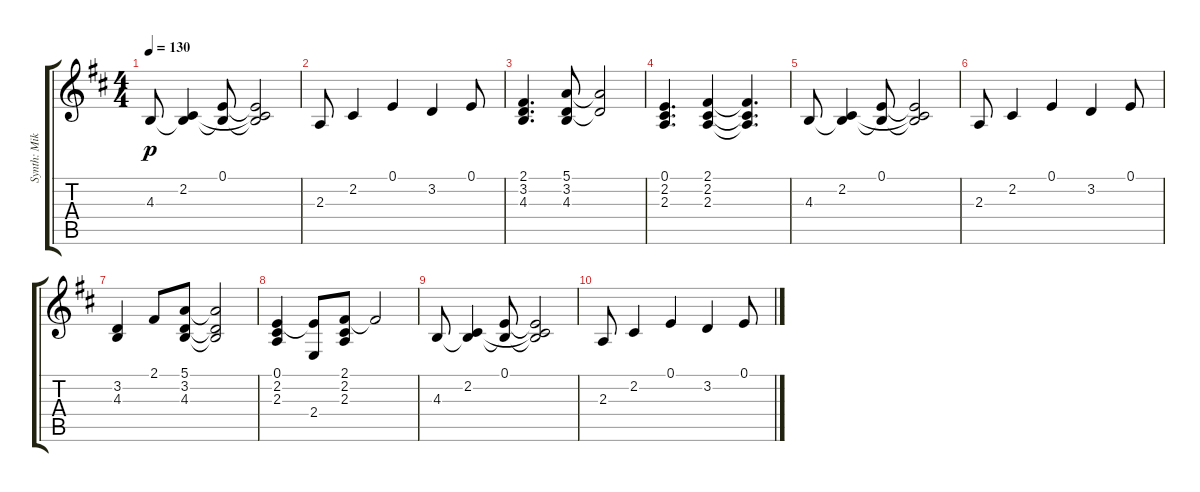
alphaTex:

\track ("Synth: Mike" "Synth: Mik") {instrument synthstrings1}
\staff {score tabs}
\tuning (E4 B3 G3 D3 A2 E2) {hide}
\ts (4 4)
\tempo 130
\clef g2
\ks d
4.3.8{dy p} (2.2 4.3{t}).4 (0.1 4.3{t}).8 (0.1{t} 2.2{t} 4.3{t}).2 |
2.3.8 2.2.4 0.1.4 3.2.4 0.1.8 |
(2.1 3.2 4.3).4{d} (5.1 3.2 4.3).8 (5.1{t} 3.2{t}).2 |
(0.1 2.2 2.3).4{d} (2.1 2.2 2.3).4 (2.1{t} 2.2{t} 2.3{t}).4{d} |
4.3.8 (2.2 4.3{t}).4 (0.1 4.3{t}).8 (0.1{t} 2.2{t} 4.3{t}).2 |
2.3.8 2.2.4 0.1.4 3.2.4 0.1.8 |
(3.2 4.3).4 2.1.8 (5.1 3.2 4.3).8 (5.1{t} 3.2{t} 4.3{t}).2 |
(0.1 2.2 2.3).4 (0.1{t} 2.4).8 (2.1 2.2 2.3).8 2.1{t}.2 |
4.3.8 (2.2 4.3{t}).4 (0.1 4.3{t}).8 (0.1{t} 2.2{t} 4.3{t}).2 |
2.3.8 2.2.4 0.1.4 3.2.4 0.1.8
